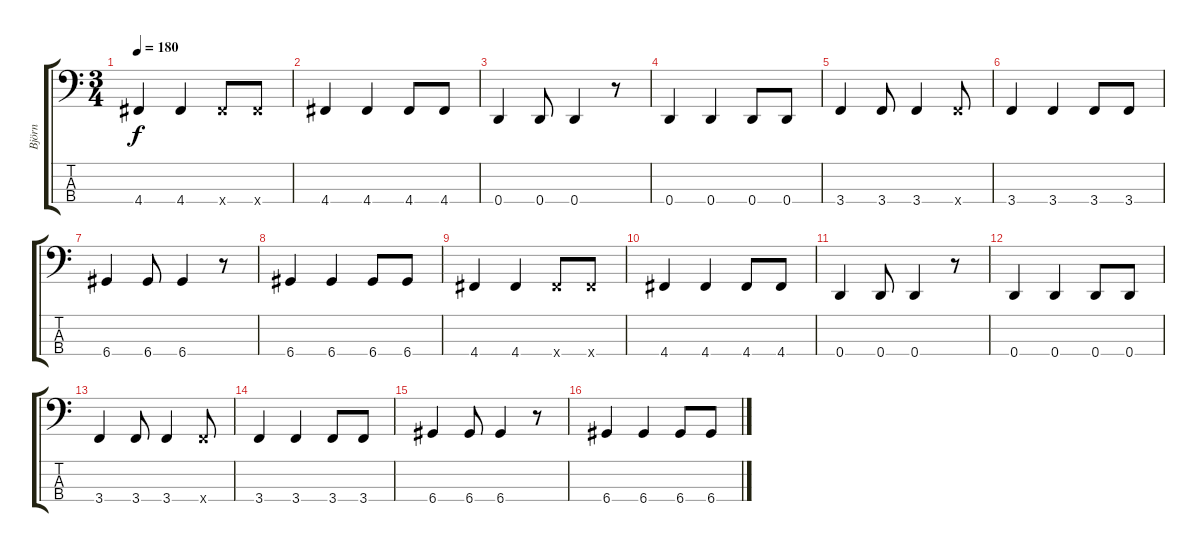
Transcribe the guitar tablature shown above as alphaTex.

\track ("Björn" "Björn") {instrument electricbassfinger}
\staff {score tabs}
\tuning (G2 D2 A1 D1) {hide}
\ts (3 4)
\tempo 180
\clef f4
\ks c
4.4.4{dy f} 4.4.4 4.4{x}.8 4.4{x}.8 |
4.4.4 4.4.4 4.4.8 4.4.8 |
0.4.4 0.4.8 0.4.4 r.8 |
0.4.4 0.4.4 0.4.8 0.4.8 |
3.4.4 3.4.8 3.4.4 3.4{x}.8 |
3.4.4 3.4.4 3.4.8 3.4.8 |
6.4.4 6.4.8 6.4.4 r.8 |
6.4.4 6.4.4 6.4.8 6.4.8 |
4.4.4 4.4.4 4.4{x}.8 4.4{x}.8 |
4.4.4 4.4.4 4.4.8 4.4.8 |
0.4.4 0.4.8 0.4.4 r.8 |
0.4.4 0.4.4 0.4.8 0.4.8 |
3.4.4 3.4.8 3.4.4 3.4{x}.8 |
3.4.4 3.4.4 3.4.8 3.4.8 |
6.4.4 6.4.8 6.4.4 r.8 |
6.4.4 6.4.4 6.4.8 6.4.8
